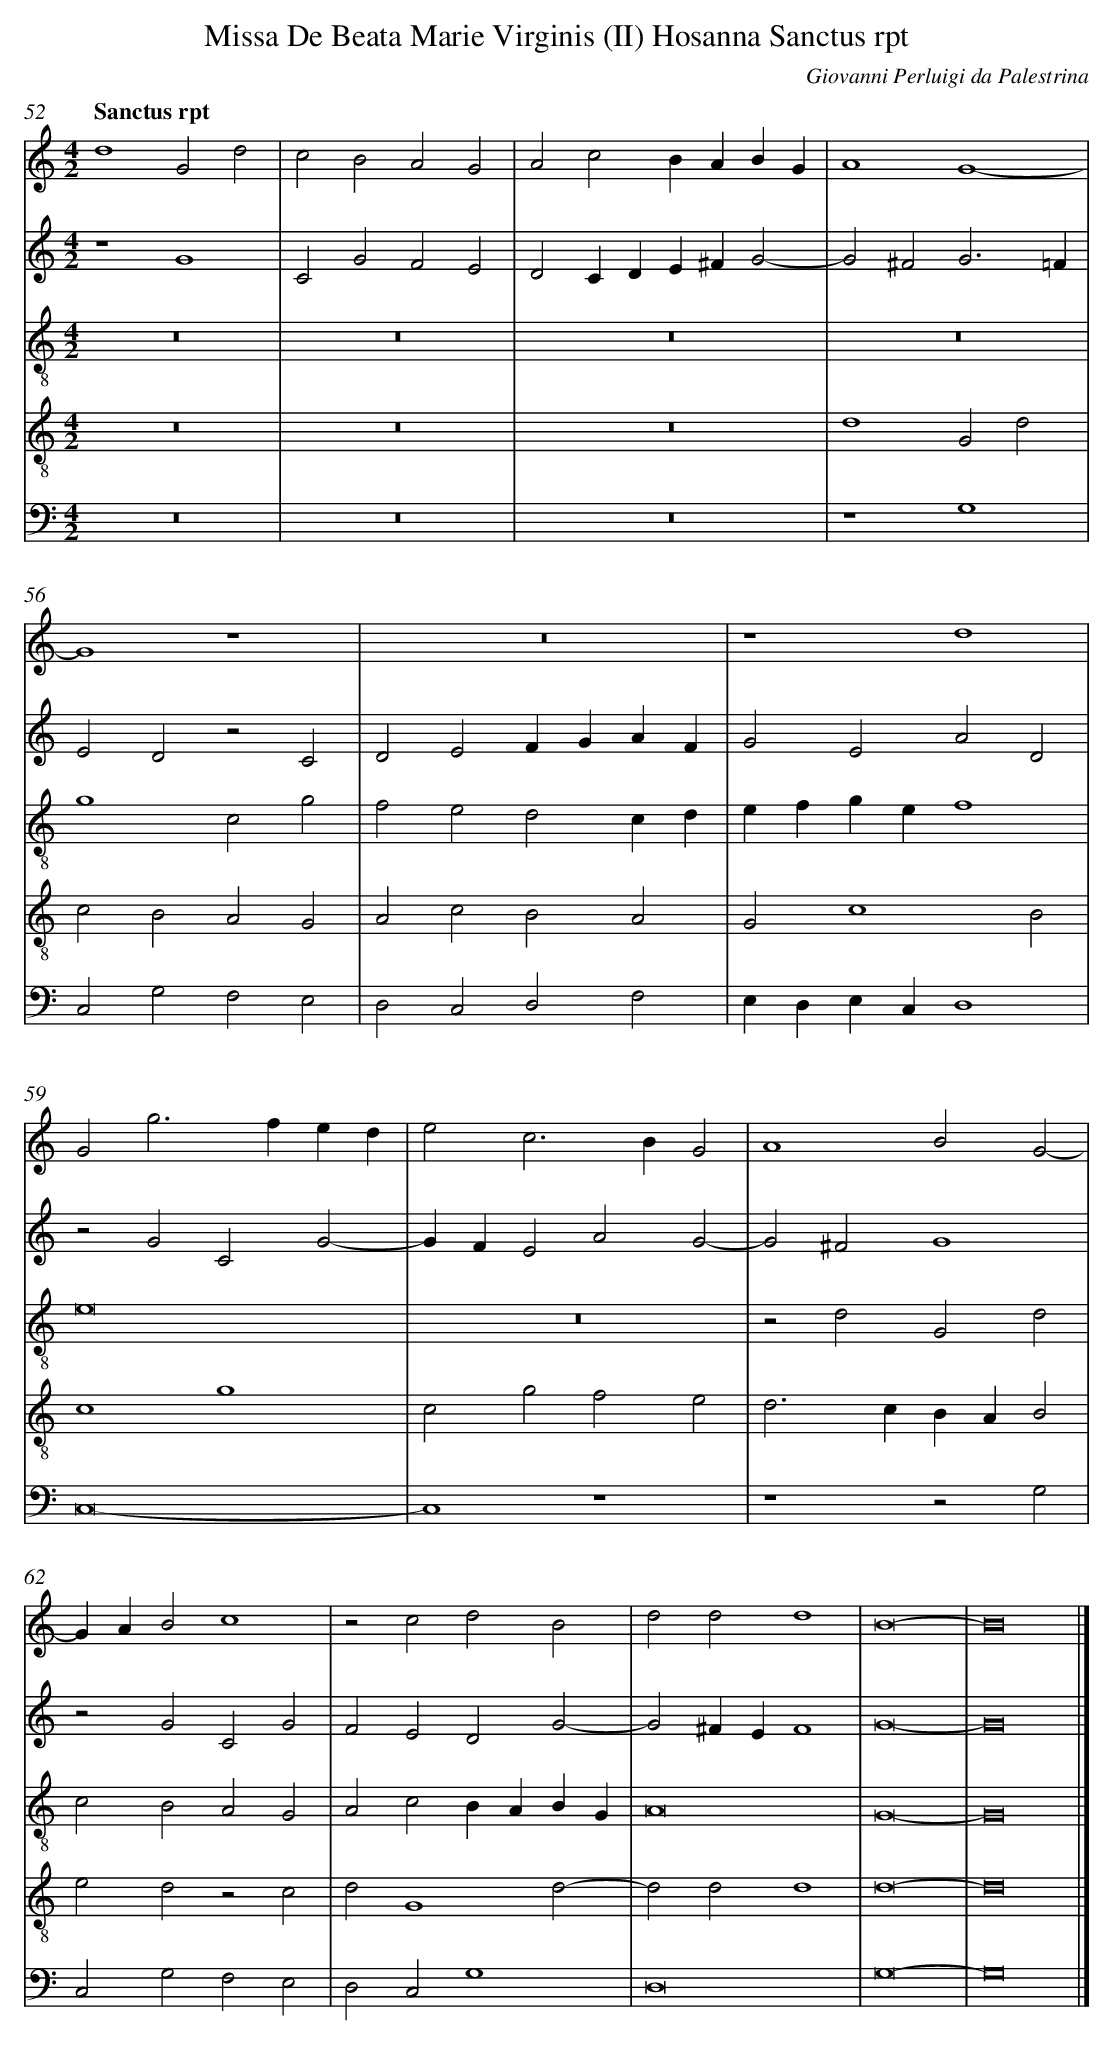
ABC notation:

X:1
T: Missa De Beata Marie Virginis (II) Hosanna Sanctus rpt
C: Giovanni Perluigi da Palestrina
L: 1/4
M: 4/2
Q: "Sanctus rpt"
V: 1 clef=treble
V: 2 clef=treble
V: 3 clef=treble-8
V: 4 clef=treble-8
V: 5 clef=bass
K: C
[V:1] d4G2d2 |
[V:2] z4G4 |
[V:3] z8 |
[V:4] z8 |
[V:5] z8 |
[V:1] c2B2A2G2 |
[V:2] C2G2F2E2 |
[V:3] z8 |
[V:4] z8 |
[V:5] z8 |
[V:1] A2c2BABG |
[V:2] D2CDE^FG2- |
[V:3] z8 |
[V:4] z8 |
[V:5] z8 |
[V:1] A4G4- |
[V:2] G2^F2G3=F |
[V:3] z8 |
[V:4] d4G2d2 |
[V:5] z4G,4 |
[V:1] G4z4 |
[V:2] E2D2z2C2 |
[V:3] g4c2g2 |
[V:4] c2B2A2G2 |
[V:5] C,2G,2F,2E,2 |
[V:1] z8 |
[V:2] D2E2FGAF |
[V:3] f2e2d2cd |
[V:4] A2c2B2A2 |
[V:5] D,2C,2D,2F,2 |
[V:1] z4d4 |
[V:2] G2E2A2D2 |
[V:3] efgef4 |
[V:4] G2c4B2 |
[V:5] E,D,E,C,D,4 |
[V:1] G2g2>f2ed |
[V:2] z2G2C2G2- |
[V:3] e8 |
[V:4] c4g4 |
[V:5] C,8- |
[V:1] e2c2>B2G2 |
[V:2] GFE2A2G2- |
[V:3] z8 |
[V:4] c2g2f2e2 |
[V:5] C,4z4 |
[V:1] A4B2G2- |
[V:2] G2^F2G4 |
[V:3] z2d2G2d2 |
[V:4] d2>c2BAB2 |
[V:5] z4z2G,2 |
[V:1] GAB2c4 |
[V:2] z2G2C2G2 |
[V:3] c2B2A2G2 |
[V:4] e2d2z2c2 |
[V:5] C,2G,2F,2E,2 |
[V:1] z2c2d2B2 |
[V:2] F2E2D2G2- |
[V:3] A2c2BABG |
[V:4] d2G4d2- |
[V:5] D,2C,2G,4 |
[V:1] d2d2d4 |
[V:2] G2^FEF4 |
[V:3] A8 |
[V:4] d2d2d4 |
[V:5] D,8 |
[V:1] B8- |
[V:2] G8- |
[V:3] G8- |
[V:4] d8- |
[V:5] G,8- |
[V:1] B8 |]
[V:2] G8 |]
[V:3] G8 |]
[V:4] d8 |]
[V:5] G,8 |]
